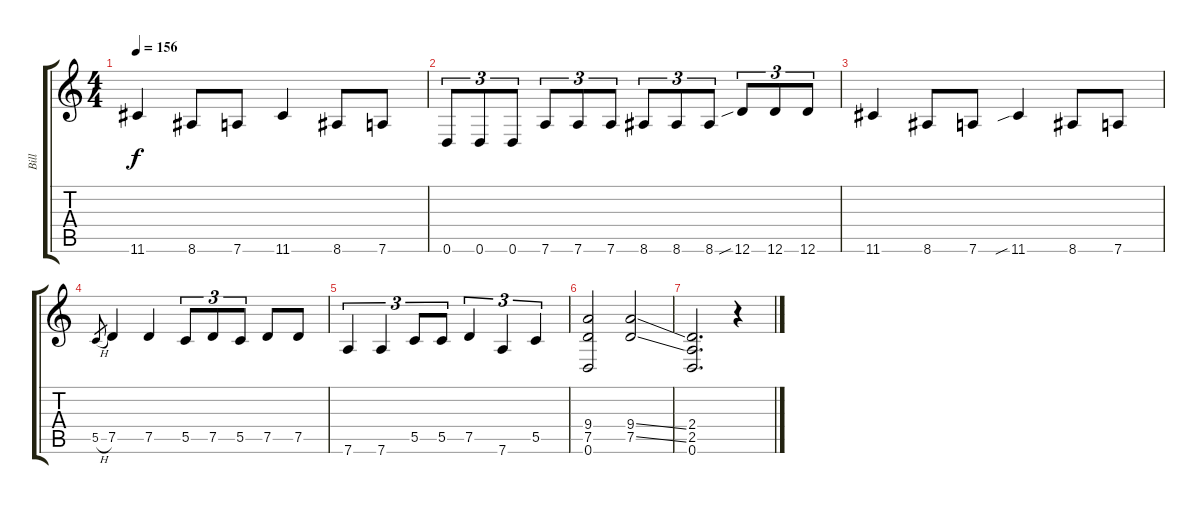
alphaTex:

\track ("Bill" "Bill") {instrument distortionguitar}
\staff {score tabs}
\tuning (D4 A3 F3 C3 G2 D2) {hide}
\ts (4 4)
\tempo 156
\clef g2
\ks c
11.6.4{dy f} 8.6.8 7.6.8 11.6.4 8.6.8 7.6.8 |
0.6.8{tu (3 2)} 0.6.8{tu (3 2)} 0.6.8{tu (3 2)} 7.6.8{tu (3 2)} 7.6.8{tu (3 2)} 7.6.8{tu (3 2)} 8.6.8{tu (3 2)} 8.6.8{tu (3 2)} 8.6.8{tu (3 2)} 12.6{sib}.8{tu (3 2)} 12.6.8{tu (3 2)} 12.6.8{tu (3 2)} |
11.6.4 8.6.8 7.6.8 11.6{sib}.4 8.6.8 7.6.8 |
5.5{h}.8{gr} 7.5.4 7.5.4 5.5.8{tu (3 2)} 7.5.8{tu (3 2)} 5.5.8{tu (3 2)} 7.5.8 7.5.8 |
7.6.4{tu (3 2)} 7.6.4{tu (3 2)} 5.5.8{tu (3 2)} 5.5.8{tu (3 2)} 7.5.4{tu (3 2)} 7.6.4{tu (3 2)} 5.5.4{tu (3 2)} |
(9.4 7.5 0.6).2 (9.4{ss} 7.5{ss}).2 |
(2.4 2.5 0.6).2{d} r.4
